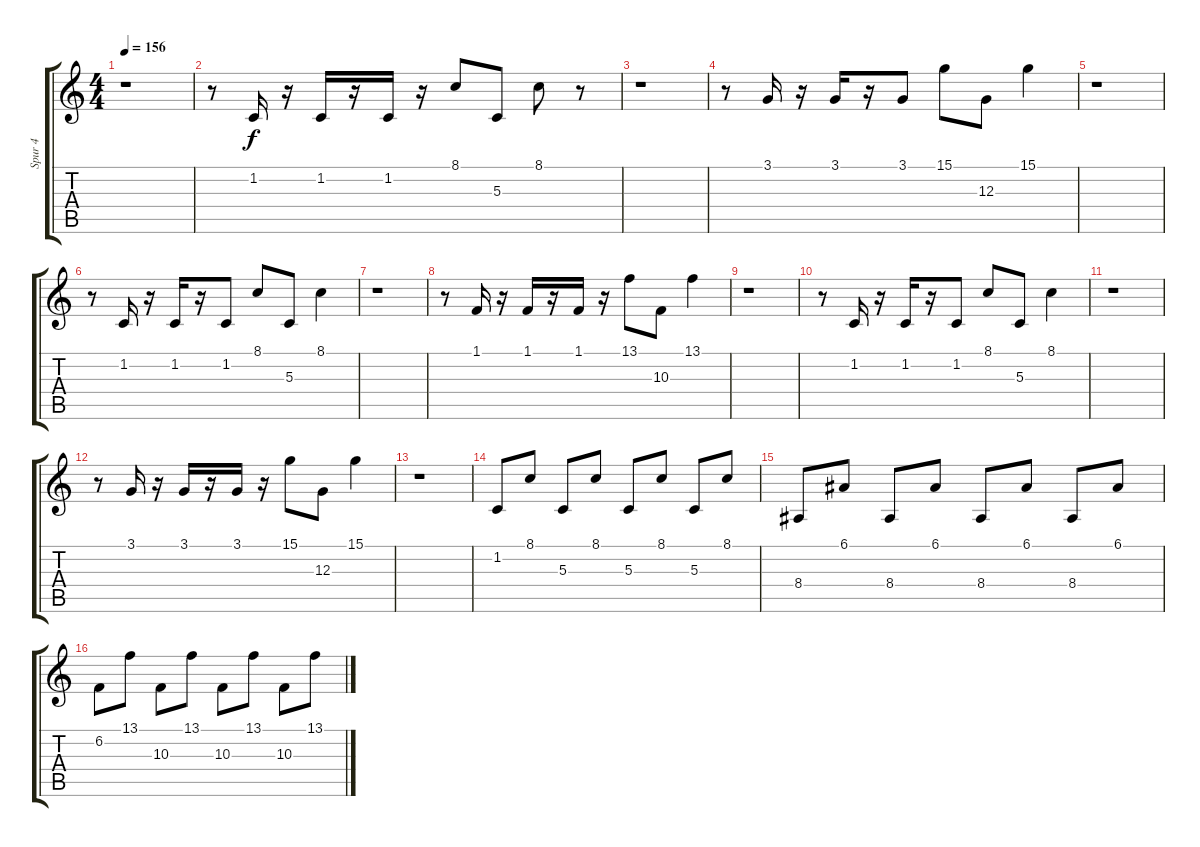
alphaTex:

\track ("Spur 4" "Spur 4") {instrument lead2sawtooth}
\staff {score tabs}
\tuning (E4 B3 G3 D3 A2 E2) {hide}
\ts (4 4)
\tempo 156
\clef g2
\ks c
r.1{dy f} |
r.8 1.2.16 r.16 1.2.16 r.16 1.2.16 r.16 8.1.8 5.3.8 8.1.8 r.8 |
r.1 |
r.8 3.1.16 r.16 3.1.16 r.16 3.1.8 15.1.8 12.3.8 15.1.4 |
r.1 |
r.8 1.2.16 r.16 1.2.16 r.16 1.2.8 8.1.8 5.3.8 8.1.4 |
r.1 |
r.8 1.1.16 r.16 1.1.16 r.16 1.1.16 r.16 13.1.8 10.3.8 13.1.4 |
r.1 |
r.8 1.2.16 r.16 1.2.16 r.16 1.2.8 8.1.8 5.3.8 8.1.4 |
r.1 |
r.8 3.1.16 r.16 3.1.16 r.16 3.1.16 r.16 15.1.8 12.3.8 15.1.4 |
r.1 |
1.2.8 8.1.8 5.3.8 8.1.8 5.3.8 8.1.8 5.3.8 8.1.8 |
8.4.8 6.1.8 8.4.8 6.1.8 8.4.8 6.1.8 8.4.8 6.1.8 |
6.2.8 13.1.8 10.3.8 13.1.8 10.3.8 13.1.8 10.3.8 13.1.8
